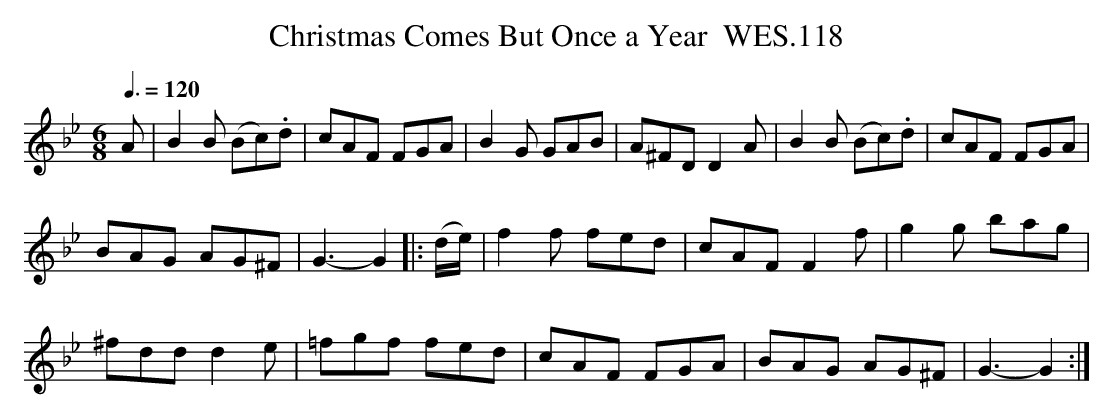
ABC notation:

X:1
T:Christmas Comes But Once a Year  WES.118
M:6/8
L:1/8
Q:3/8=120
K:Gm
A|B2B (Bc).d|cAF FGA|B2G GAB|A^FD D2A|B2B (Bc).d|cAF FGA|
BAG AG^F|G3-G2|:(d/e/)|f2f fed|cAF F2f|g2g bag|
^fdd d2e|=fgf fed|cAF FGA|BAG AG^F|G3-G2 :|
